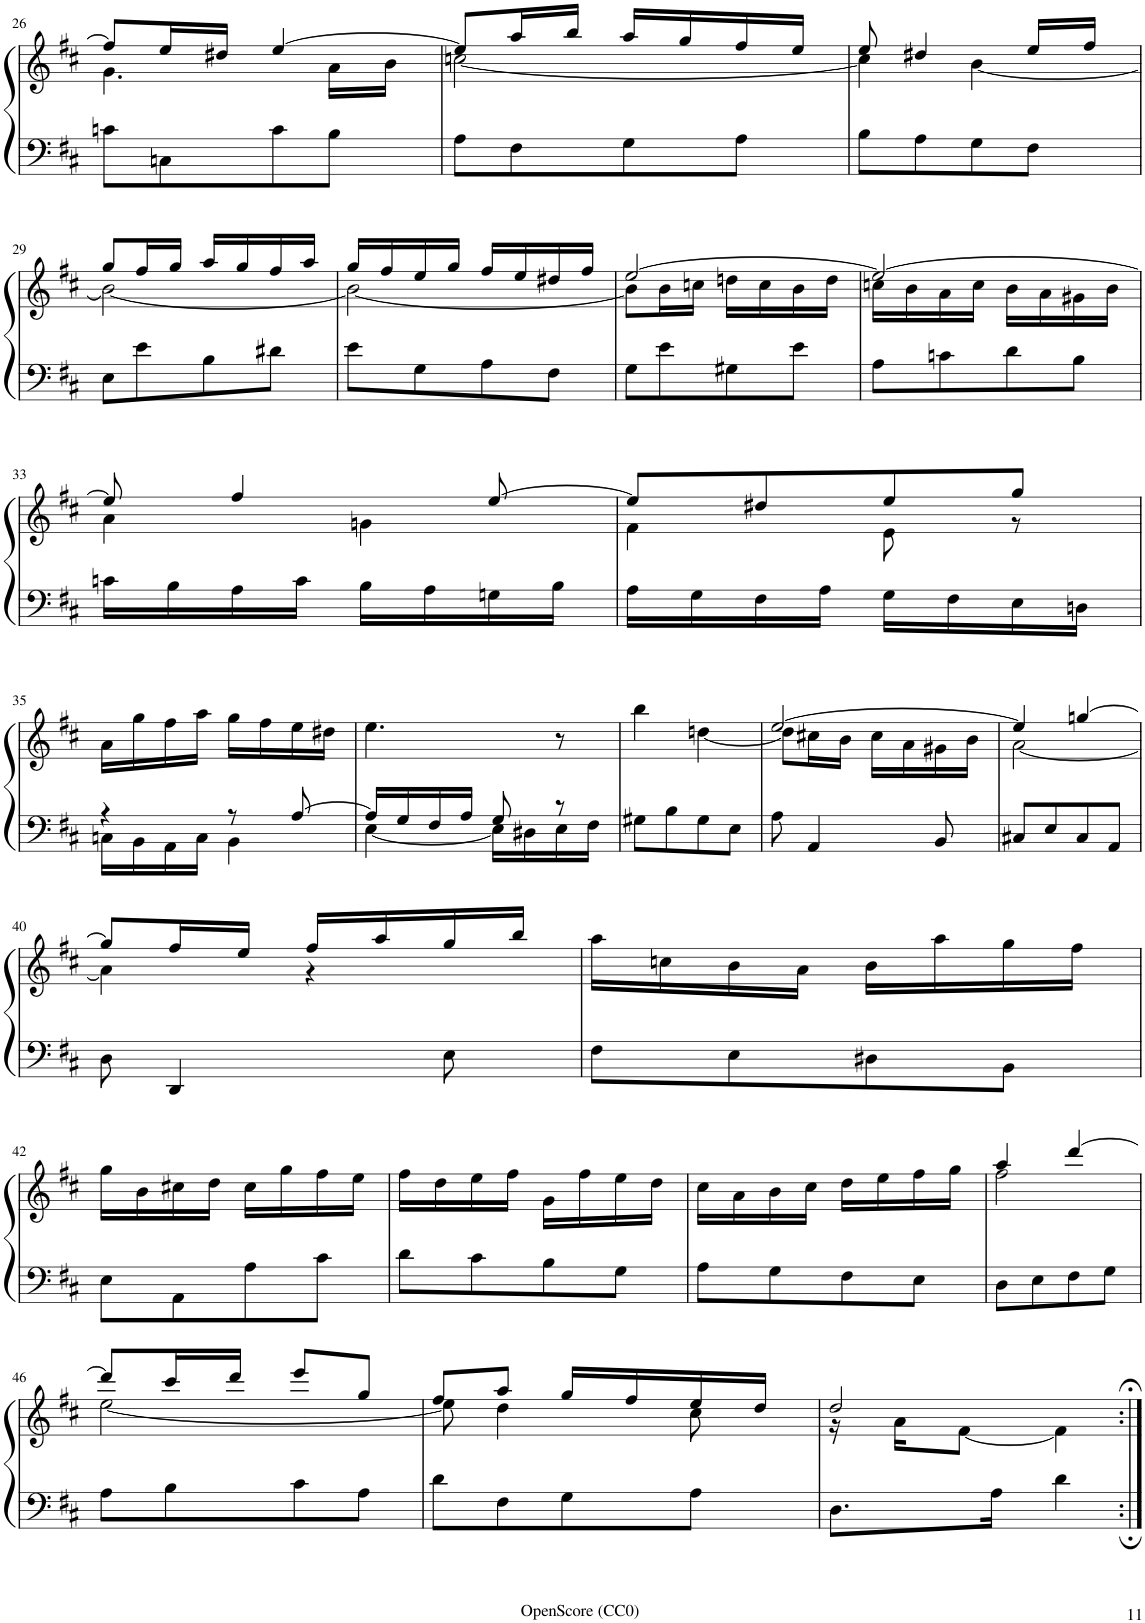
**kern	**kern
*part1	*part1
*staff2	*staff1
*I"Harpsichord	*
*I'Hch.	*
!!LO:PB:g=z
*clefF4	*clefG2
*k[f#c#]	*k[f#c#]
*M2/4	*M2/4
=26	=26
*	*^
8cn\L	8ff#/L]	4.g\
8Cn\	16ee/L	.
.	16dd#X/JJ	.
8c\	[4ee/	.
8B\J	.	16a\LL
.	.	16b\JJ
=27	=27	=27
8A\L	8ee/L]	[2ccn\
8F#\	16aa/L	.
.	16bb/JJ	.
8G\	16aa/LL	.
.	16gg/	.
8A\J	16ff#/	.
.	16ee/JJ	.
=28	=28	=28
8B\L	8ee/	4cc\]
8A\	4dd#X/	.
8G\	.	[4b\
8F#\J	16ee/LL	.
.	16ff#/JJ	.
!!LO:LB:g=z	!!
=29	=29	=29
8E\L	8gg/L	2b\_
8e\	16ff#/L	.
.	16gg/JJ	.
8B\	16aa/LL	.
.	16gg/	.
8d#X\J	16ff#/	.
.	16aa/JJ	.
=30	=30	=30
8e\L	16gg/LL	2b\_
.	16ff#/	.
8G\	16ee/	.
.	16gg/JJ	.
8A\	16ff#/LL	.
.	16ee/	.
8F#\J	16dd#X/	.
.	16ff#/JJ	.
=31	=31	=31
8G\L	[2ee/	8b\L]
8e\	.	16b\L
.	.	16ccn\JJ
8G#X\	.	16ddn\LL
.	.	16cc\
8e\J	.	16b\
.	.	16dd\JJ
=32	=32	=32
8A\L	2ee/_	16ccn\LL
.	.	16b\
8cn\	.	16a\
.	.	16cc\JJ
8d\	.	16b\LL
.	.	16a\
8B\J	.	16g#X\
.	.	16b\JJ
!!LO:LB:g=z	!!
=33	=33	=33
16cn\LL	8ee/]	4a\
16B\	.	.
16A\	4ff#/	.
16c\JJ	.	.
16B\LL	.	4gn\
16A\	.	.
16Gn\	[8ee/	.
16B\JJ	.	.
=34	=34	=34
16A\LL	8ee/L]	4f#\
16G\	.	.
16F#\	8dd#X/	.
16A\JJ	.	.
16G\LL	8ee/	8e\
16F#\	.	.
16E\	8gg/J	8r
16Dn\JJ	.	.
*	*v	*v
!!LO:LB:g=z
=35	=35
*^	*
4r	16Cn\LL	16a\LL
.	16BB\	16gg\
.	16AA\	16ff#\
.	16C\JJ	16aa\JJ
8r	4BB\	16gg\LL
.	.	16ff#\
[8A/	.	16ee\
.	.	16dd#X\JJ
=36	=36	=36
16A/LL]	[4E\	4.ee\
16G/	.	.
16F#/	.	.
16A/JJ	.	.
8G/	16E\LL]	.
.	16D#X\	.
8r	16E\	8r
.	16F#\JJ	.
*v	*v	*
=37	=37
8G#X\L	4bb\
8B\	.
8G#\	[4ddn\
8E\J	.
=38	=38
*	*^
8A\	[2ee/	8dd\L]
4AA/	.	16cc#X\L
.	.	16b\JJ
.	.	16cc#\LL
.	.	16a\
8BB/	.	16g#X\
.	.	16b\JJ
=39	=39	=39
8C#X/L	4ee/]	[2a\
8E/	.	.
8C#/	[4ggn/	.
8AA/J	.	.
!!LO:LB:g=z	!!
=40	=40	=40
8D\	8gg/L]	4a\]
4DD/	16ff#/L	.
.	16ee/JJ	.
.	16ff#/LL	4r
.	16aa/	.
8E\	16gg/	.
.	16bb/JJ	.
*	*v	*v
=41	=41
8F#\L	16aa\LL
.	16ccn\
8E\	16b\
.	16a\JJ
8D#X\	16b\LL
.	16aa\
8BB\J	16gg\
.	16ff#\JJ
!!LO:LB:g=z
=42	=42
8E\L	16gg\LL
.	16b\
8AA\	16cc#X\
.	16dd\JJ
8A\	16cc#\LL
.	16gg\
8c#\J	16ff#\
.	16ee\JJ
=43	=43
8d\L	16ff#\LL
.	16dd\
8c#\	16ee\
.	16ff#\JJ
8B\	16g\LL
.	16ff#\
8G\J	16ee\
.	16dd\JJ
=44	=44
8A\L	16cc#\LL
.	16a\
8G\	16b\
.	16cc#\JJ
8F#\	16dd\LL
.	16ee\
8E\J	16ff#\
.	16gg\JJ
=45	=45
*	*^
8D\L	4aa/	2ff#\
8E\	.	.
8F#\	[4ddd/	.
8G\J	.	.
!!LO:LB:g=z	!!
=46	=46	=46
8A\L	8ddd/L]	[2ee\
8B\	16ccc#/L	.
.	16ddd/JJ	.
8c#\	8eee/L	.
8A\J	8gg/J	.
=47	=47	=47
8d\L	8ff#/L	8ee\]
8F#\	8aa/J	4dd\
8G\	16gg/LL	.
.	16ff#/	.
8A\J	16ee/	8cc#\
.	16dd/JJ	.
=48	=48	=48
8.D\L	2dd/	16r
.	.	16a\KL
.	.	[8f#\J
16A\Jk	.	.
4d\	.	4f#\]
*	*v	*v
=:|!	=:|!
*-	*-
